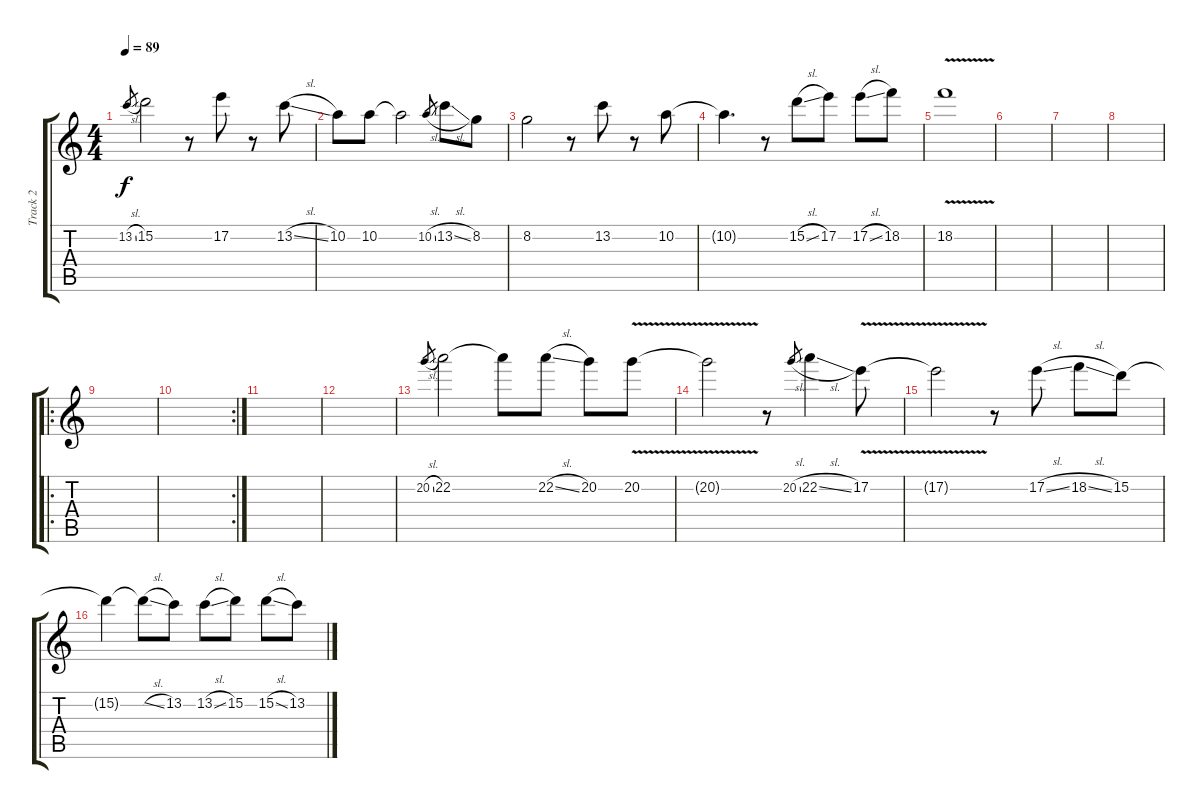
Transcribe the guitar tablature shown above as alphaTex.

\track ("Track 2" "Track 2") {instrument electricguitarclean}
\staff {score tabs}
\tuning (E4 B3 G3 D3 A2 E2) {hide}
\ts (4 4)
\tempo 89
\clef g2
\ks c
13.2{sl}.8{gr dy f} 15.2.2 r.8 17.2.8 r.8 13.2{sl}.8 |
10.2.8 10.2.8 10.2{t}.2 10.2{sl}.8{gr} 13.2{sl}.8 8.2.8 |
8.2.2 r.8 13.2.8 r.8 10.2.8 |
10.2{t}.4{d} r.8 15.2{sl}.8 17.2.8 17.2{sl}.8 18.2.8 |
18.2{v}.1 |
|
|
|
\ro
|
\rc 2
|
|
|
20.2{sl}.8{gr} 22.2.2{instrument distortionguitar} 22.2{t}.8 22.2{sl}.8 20.2.8 20.2{v}.8 |
20.2{t}.2 r.8 20.2{sl}.8{gr} 22.2{sl}.4 17.2{v}.8 |
17.2{t}.2 r.8 17.2{sl}.8 18.2{sl}.8 15.2.8 |
15.2{t}.4 15.2{sl t}.8 13.2.8 13.2{sl}.8 15.2.8 15.2{sl}.8 13.2.8
